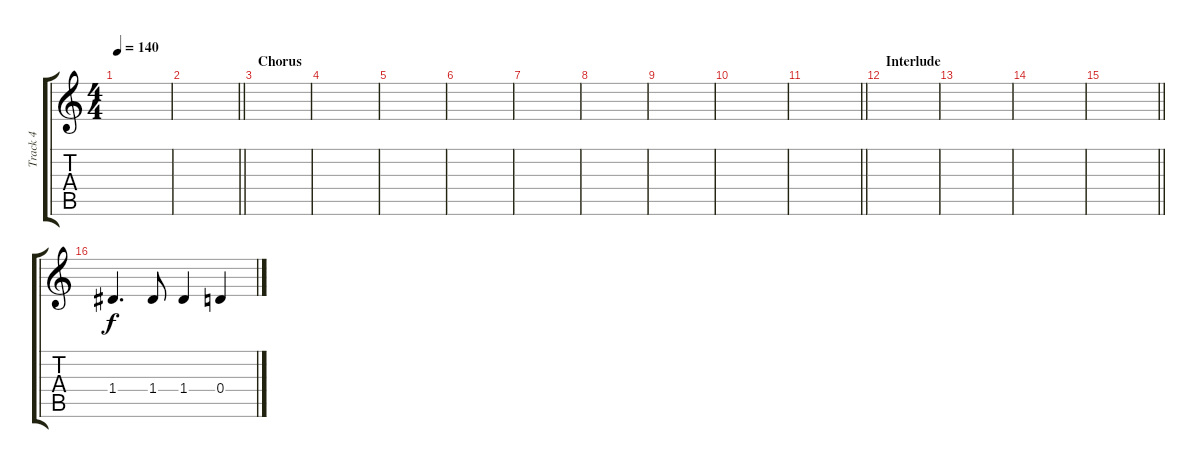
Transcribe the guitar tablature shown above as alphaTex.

\track ("Track 4" "Track 4") {instrument electricguitarclean}
\staff {score tabs}
\tuning (E4 B3 G3 D3 A2 E2) {hide}
\ts (4 4)
\tempo 140
\clef g2
\ks c
|
\barLineRight lightlight
|
\section ("" "Chorus")
|
|
|
|
|
|
|
|
\barLineRight lightlight
|
\section ("" "Interlude")
|
|
|
\barLineRight lightlight
|
1.4.4{d} 1.4.8 1.4.4 0.4.4
